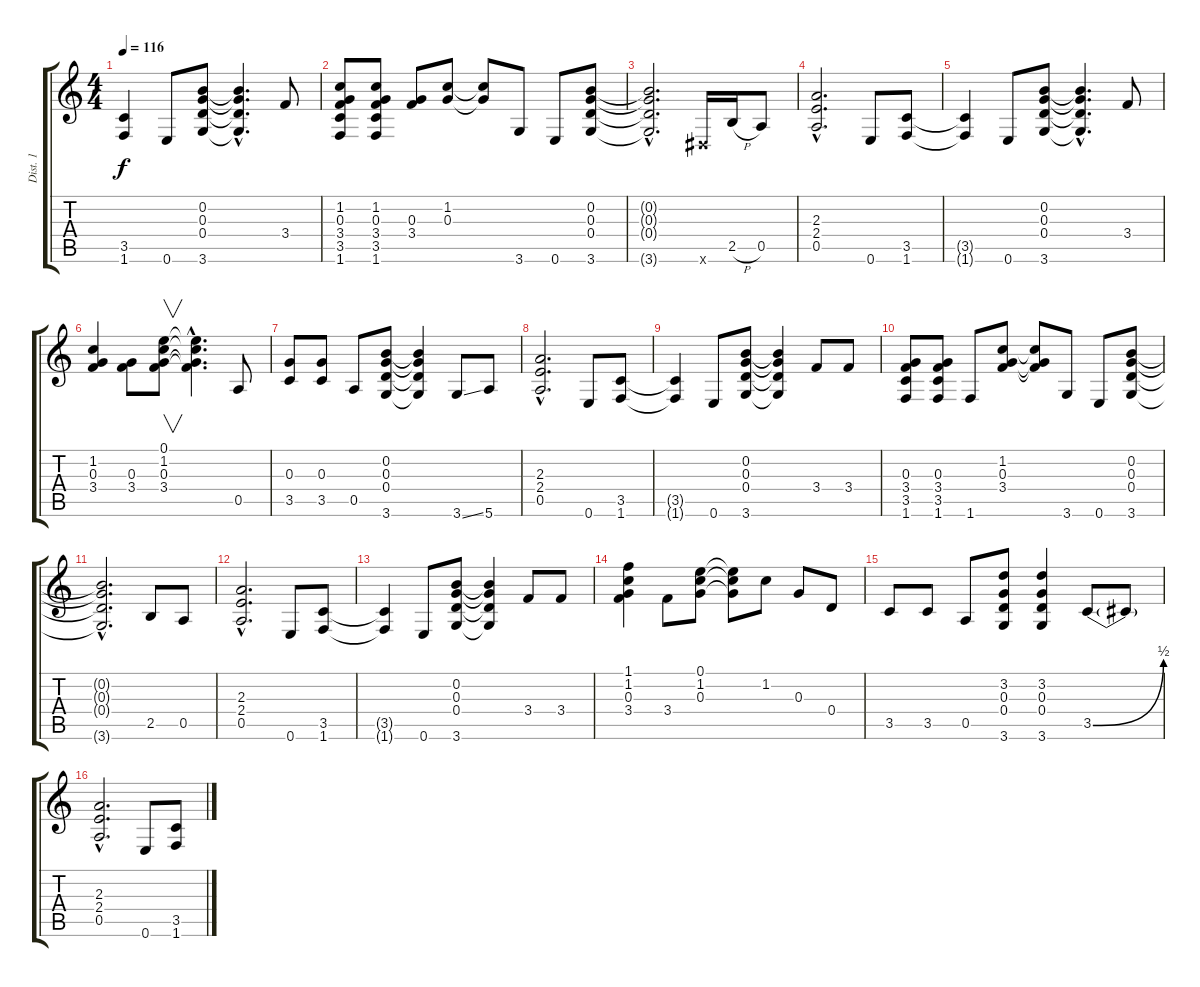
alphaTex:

\track ("Dist. 1" "Dist. 1") {instrument distortionguitar}
\staff {score tabs}
\tuning (E4 B3 G3 D3 A2 E2) {hide}
\ts (4 4)
\tempo 116
\clef g2
\ks c
(3.5{t} 1.6{t}).4{dy f} 0.6.8 (0.2 0.3 0.4 3.6).8 (0.2{hac t} 0.3{hac t} 0.4{hac t} 3.6{hac t}).4{d} 3.4.8 |
(1.2 0.3 3.4 3.5 1.6).8 (1.2 0.3 3.4 3.5 1.6).8 (0.3 3.4).8 (1.2 0.3).8 (1.2{t} 0.3{t}).8 3.6.8 0.6.8 (0.2 0.3 0.4 3.6).8 |
(0.2{hac t} 0.3{hac t} 0.4{hac t} 3.6{hac t}).2{d} -1.6{x}.16 2.5{h}.16 0.5.8 |
(2.3{hac} 2.4{hac} 0.5{hac}).2{d} 0.6.8 (3.5 1.6).8 |
(3.5{t} 1.6{t}).4 0.6.8 (0.2 0.3 0.4 3.6).8 (0.2{hac t} 0.3{hac t} 0.4{hac t} 3.6{hac t}).4{d} 3.4.8 |
(1.2 0.3 3.4).4 (0.3 3.4).8 (0.1 1.2 0.3 3.4).8{v} (0.1{hac t} 1.2{hac t} 0.3{hac t} 3.4{hac t}).4{d} 0.5.8 |
(0.3 3.5).8 (0.3 3.5).8 0.5.8 (0.2 0.3 0.4 3.6).8 (0.2{t} 0.3{t} 0.4{t} 3.6{t}).4 3.6{ss}.8 5.6.8 |
(2.3{hac} 2.4{hac} 0.5{hac}).2{d} 0.6.8 (3.5 1.6).8 |
(3.5{t} 1.6{t}).4 0.6.8 (0.2 0.3 0.4 3.6).8 (0.2{t} 0.3{t} 0.4{t} 3.6{t}).4 3.4.8 3.4.8 |
(0.3 3.4 3.5 1.6).8 (0.3 3.4 3.5 1.6).8 1.6.8 (1.2 0.3 3.4).8 (1.2{t} 0.3{t} 3.4{t}).8 3.6.8 0.6.8 (0.2 0.3 0.4 3.6).8 |
(0.2{hac t} 0.3{hac t} 0.4{hac t} 3.6{hac t}).2{d} 2.5.8 0.5.8 |
(2.3{hac} 2.4{hac} 0.5{hac}).2{d} 0.6.8 (3.5 1.6).8 |
(3.5{t} 1.6{t}).4 0.6.8 (0.2 0.3 0.4 3.6).8 (0.2{t} 0.3{t} 0.4{t} 3.6{t}).4 3.4.8 3.4.8 |
(1.1 1.2 0.3 3.4).4 3.4.8 (0.1 1.2 0.3).8 (0.1{t} 1.2{t} 0.3{t}).8 1.2.8 0.3.8 0.4.8 |
3.5.8 3.5.8 0.5.8 (3.2 0.3 0.4 3.6).8 (3.2 0.3 0.4 3.6).4 3.5{be (bend 0 0 60 2)}.8 3.5{t}.8 |
(2.3{hac} 2.4{hac} 0.5{hac}).2{d} 0.6.8 (3.5 1.6).8
